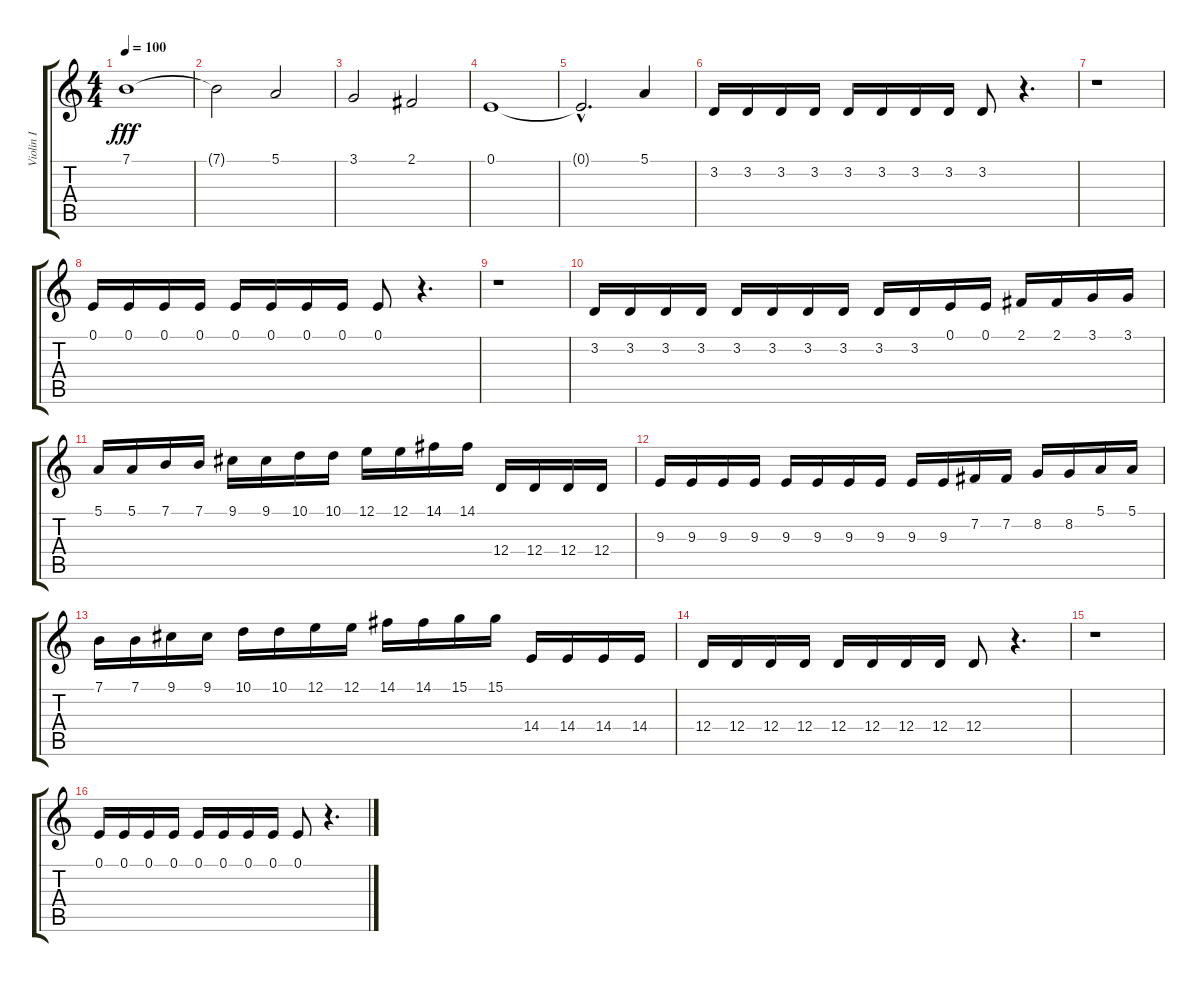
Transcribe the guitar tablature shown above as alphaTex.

\track ("Violin I" "Violin I") {instrument stringensemble1}
\staff {score tabs}
\tuning (E4 B3 G3 D3 A2 E2) {hide}
\ts (4 4)
\tempo 100
\clef g2
\ks c
7.1.1{dy fff} |
7.1{t}.2 5.1.2 |
3.1.2 2.1.2 |
0.1.1 |
0.1{hac t}.2{d} 5.1.4 |
3.2.16 3.2.16 3.2.16 3.2.16 3.2.16 3.2.16 3.2.16 3.2.16 3.2.8 r.4{d} |
r.1 |
0.1.16 0.1.16 0.1.16 0.1.16 0.1.16 0.1.16 0.1.16 0.1.16 0.1.8 r.4{d} |
r.1 |
3.2.16 3.2.16 3.2.16 3.2.16 3.2.16 3.2.16 3.2.16 3.2.16 3.2.16 3.2.16 0.1.16 0.1.16 2.1.16 2.1.16 3.1.16 3.1.16 |
5.1.16 5.1.16 7.1.16 7.1.16 9.1.16 9.1.16 10.1.16 10.1.16 12.1.16 12.1.16 14.1.16 14.1.16 12.4.16 12.4.16 12.4.16 12.4.16 |
9.3.16 9.3.16 9.3.16 9.3.16 9.3.16 9.3.16 9.3.16 9.3.16 9.3.16 9.3.16 7.2.16 7.2.16 8.2.16 8.2.16 5.1.16 5.1.16 |
7.1.16 7.1.16 9.1.16 9.1.16 10.1.16 10.1.16 12.1.16 12.1.16 14.1.16 14.1.16 15.1.16 15.1.16 14.4.16 14.4.16 14.4.16 14.4.16 |
12.4.16 12.4.16 12.4.16 12.4.16 12.4.16 12.4.16 12.4.16 12.4.16 12.4.8 r.4{d} |
r.1 |
0.1.16 0.1.16 0.1.16 0.1.16 0.1.16 0.1.16 0.1.16 0.1.16 0.1.8 r.4{d}
